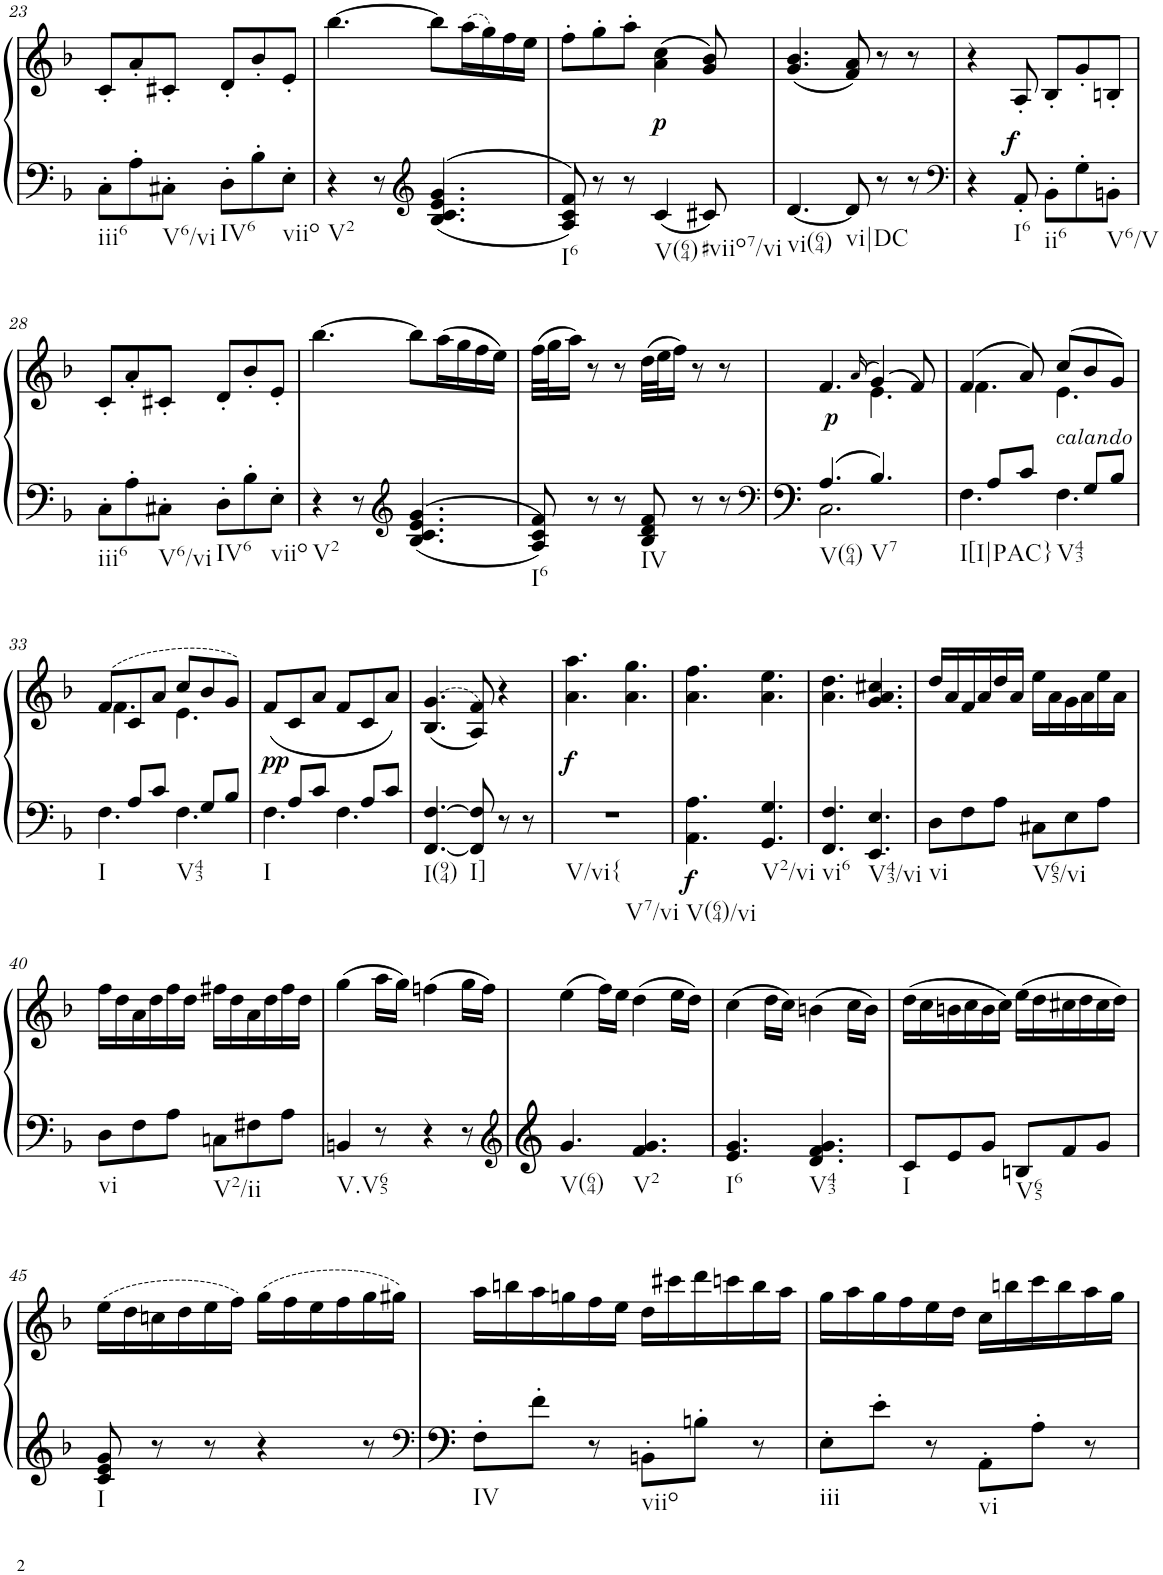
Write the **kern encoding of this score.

**kern	**kern	**dynam
*part1	*part1	*part1
*staff2	*staff1	*staff1/2
*I"Piano, Piano right	*	*
*I'Pno.	*	*
!!LO:PB:g=z
*clefF4	*clefG2	*
*k[b-]	*k[b-]	*
*M6/8	*M6/8	*
=23	=23	=23
!LO:TX:b:t=iii6	!	!
8C'\L	8c'/L	.
8A'\	8a'/	.
!LO:TX:b:t=V6/vi	!	!
8C#X'\J	8c#X'/J	.
!LO:TX:b:t=IV6	!	!
8D'\L	8d'/L	.
8B-'\	8b-'/	.
!LO:TX:b:t=viio	!	!
8E'\J	8e'/J	.
=24	=24	=24
!LO:TX:b:t=V2	!	!
4r	[4.bb-\	.
8r	.	.
*clefG2	*	*
4.B-/ 4.c/ 4.e/ 4.g/	8bb-\L]	.
.	(16aa\L	.
.	16gg\)	.
.	16ff\	.
.	16ee\JJ	.
=25	=25	=25
!LO:TX:b:t=I6	!	!
8A/ 8c/ 8f/	8ff'\L	.
8r	8gg'\	.
8r	8aa'\J	.
!LO:TX:b:t=V(64)	!	!
!	!	!LO:DY:b
4c/	(4a\ 4cc\	p
!LO:TX:b:t=#viio7/vi	!	!
8c#X/	8g/ 8b-/)	.
=26	=26	=26
!LO:TX:b:t=vi(64)	!	!
[4.d/	(4.g/ 4.b-/	.
!LO:TX:b:t=vi|DC	!	!
8d/]	8f/ 8a/)	.
8r	8r	.
8r	8r	.
=27	=27	=27
*clefF4	*	*
4r	4r	.
!LO:TX:b:t=I6	!	!
!	!	!LO:DY:a=2
8AA'/	8A'/	f
!LO:TX:b:t=ii6	!	!
8BB-'\L	8B-'/L	.
8G'\	8g'/	.
!LO:TX:b:t=V6/V	!	!
8BBn'\J	8Bn'/J	.
!!LO:LB:g=z
=28	=28	=28
!LO:TX:b:t=iii6	!	!
8C'\L	8c'/L	.
8A'\	8a'/	.
!LO:TX:b:t=V6/vi	!	!
8C#X'\J	8c#X'/J	.
!LO:TX:b:t=IV6	!	!
8D'\L	8d'/L	.
8B-'\	8b-'/	.
!LO:TX:b:t=viio	!	!
8E'\J	8e'/J	.
=29	=29	=29
!LO:TX:b:t=V2	!	!
4r	[4.bb-\	.
8r	.	.
*clefG2	*	*
4.B-/ 4.c/ 4.e/ 4.g/	8bb-\L]	.
.	(16aa\L	.
.	16gg\	.
.	16ff\	.
.	16ee\JJ)	.
=30	=30	=30
!LO:TX:b:t=I6	!	!
8A/ 8c/ 8f/	(32ff\LLL	.
.	32gg\J	.
.	16aa\JJ)	.
8r	8r	.
8r	8r	.
!LO:TX:b:t=IV	!	!
8B-/ 8d/ 8f/	(32dd\LLL	.
.	32ee\J	.
.	16ff\JJ)	.
8r	8r	.
8r	8r	.
=31	=31	=31
*clefF4	*	*
*^	*^	*
!LO:TX:b:t=V(64)	!	!	!	!
!	!	!	!	!LO:DY:b
4.A/	2.C\	4.f/	4.ryy	p
.	.	(>16qa/	.	.
!LO:TX:b:t=V7	!	!	!	!
4.B-/	.	(4g/)	4.e\	.
.	.	8f/)	.	.
=32	=32	=32	=32	=32
!LO:TX:b:t=I[I|PAC}	!	!	!	!
8ryy	4.F\	(4f/	4.f\	.
8A/L	.	.	.	.
8c/J	.	8a/)	.	.
!	!	!LO:TX:b:i:t=calando	!	!
!LO:TX:b:t=V43	!	!	!	!
8ryy	4.F\	(8cc/L	4.e\	.
8G/L	.	8b-/	.	.
8B-/J	.	8g/J)	.	.
!!LO:LB:g=z	!!
=33	=33	=33	=33	=33
!LO:TX:b:t=I	!	!	!	!
8ryy	4.F\	(8f/L	4.f\	.
8A/L	.	8c/	.	.
8c/J	.	8a/J	.	.
!LO:TX:b:t=V43	!	!	!	!
8ryy	4.F\	8cc/L	4.e\	.
8G/L	.	8b-/	.	.
8B-/J	.	8g/J)	.	.
*	*	*v	*v	*
=34	=34	=34	=34
!LO:TX:b:t=I	!	!	!
!	!	!	!LO:DY:b
8ryy	4.F\	(8f/L	pp
8A/L	.	8c/	.
8c/J	.	8a/J	.
8ryy	4.F\	8f/L	.
8A/L	.	8c/	.
8c/J	.	8a/J)	.
*v	*v	*	*
=35	=35	=35
!LO:TX:b:t=I(94)	!	!
[4.FF/ [4.F/	(>(4.B-/ 4.g/	.
!LO:TX:b:t=I]	!	!
8FF/] 8F/]	8A/ 8f/))	.
8r	4r	.
8r	.	.
=36	=36	=36
!LO:TX:b:t=V/vi{	!	!
!LO:TX:b:t=V7/vi	!	!
!	!	!LO:DY:b
2.r	4.a\ 4.aa\	f
.	4.a\ 4.gg\	.
=37	=37	=37
!LO:TX:b:t=V(64)/vi	!	!
!	!	!LO:DY:b=2
4.AA\ 4.A\	4.a\ 4.ff\	f
!LO:TX:b:t=V2/vi	!	!
4.GG/ 4.G/	4.a\ 4.ee\	.
=38	=38	=38
!LO:TX:b:t=vi6	!	!
4.FF/ 4.F/	4.a\ 4.dd\	.
!LO:TX:b:t=V43/vi	!	!
4.EE/ 4.E/	4.g/ 4.a/ 4.cc#X/	.
=39	=39	=39
!LO:TX:b:t=vi	!	!
8D\L	16dd/LL	.
.	16a/	.
8F\	16f/	.
.	16a/	.
8A\J	16dd/	.
.	16a/JJ	.
!LO:TX:b:t=V65/vi	!	!
8C#X\L	16ee\LL	.
.	16a\	.
8E\	16g\	.
.	16a\	.
8A\J	16ee\	.
.	16a\JJ	.
!!LO:LB:g=z
=40	=40	=40
!LO:TX:b:t=vi	!	!
8D\L	16ff\LL	.
.	16dd\	.
8F\	16a\	.
.	16dd\	.
8A\J	16ff\	.
.	16dd\JJ	.
!LO:TX:b:t=V2/ii	!	!
8Cn\L	16ff#X\LL	.
.	16dd\	.
8F#X\	16a\	.
.	16dd\	.
8A\J	16ff#\	.
.	16dd\JJ	.
=41	=41	=41
!LO:TX:b:t=V.V65	!	!
4BBn/	(4gg\	.
8r	16aa\LL	.
.	16gg\JJ)	.
4r	(4ffn\	.
8r	16gg\LL	.
.	16ff\JJ)	.
=42	=42	=42
*clefG2	*	*
!LO:TX:b:t=V(64)	!	!
4.g/	(4ee\	.
.	16ff\LL)	.
.	16ee\JJ	.
!LO:TX:b:t=V2	!	!
4.f/ 4.g/	(4dd\	.
.	16ee\LL	.
.	16dd\JJ)	.
=43	=43	=43
!LO:TX:b:t=I6	!	!
4.e/ 4.g/	(4cc\	.
.	16dd\LL	.
.	16cc\JJ)	.
!LO:TX:b:t=V43	!	!
4.d/ 4.f/ 4.g/	(4bn\	.
.	16cc\LL	.
.	16b\JJ)	.
=44	=44	=44
!LO:TX:b:t=I	!	!
8c/L	(16dd\LL	.
.	16cc\	.
8e/	16bn\	.
.	16cc\	.
8g/J	16b\	.
.	16cc\JJ)	.
!LO:TX:b:t=V65	!	!
8Bn/L	(16ee\LL	.
.	16dd\	.
8f/	16cc#X\	.
.	16dd\	.
8g/J	16cc#\	.
.	16dd\JJ)	.
!!LO:LB:g=z
=45	=45	=45
!LO:TX:b:t=I	!	!
8c/ 8e/ 8g/	(16ee\LL	.
.	16dd\	.
8r	16ccn\	.
.	16dd\	.
8r	16ee\	.
.	16ff\JJ)	.
4r	(16gg\LL	.
.	16ff\	.
.	16ee\	.
.	16ff\	.
8r	16gg\	.
.	16gg#X\JJ)	.
=46	=46	=46
*clefF4	*	*
!LO:TX:b:t=IV	!	!
8F'\L	16aa\LL	.
.	16bbn\	.
8f'\J	16aa\	.
.	16ggn\	.
8r	16ff\	.
.	16ee\JJ	.
!LO:TX:b:t=viio	!	!
8BBn'\L	16dd\LL	.
.	16ccc#X\	.
8Bn'\J	16ddd\	.
.	16cccn\	.
8r	16bb\	.
.	16aa\JJ	.
=47	=47	=47
!LO:TX:b:t=iii	!	!
8E'\L	16gg\LL	.
.	16aa\	.
8e'\J	16gg\	.
.	16ff\	.
8r	16ee\	.
.	16dd\JJ	.
!LO:TX:b:t=vi	!	!
8AA'\L	16cc\LL	.
.	16bbn\	.
8A'\J	16ccc\	.
.	16bb\	.
8r	16aa\	.
.	16gg\JJ	.
=	=	=
*-	*-	*-
